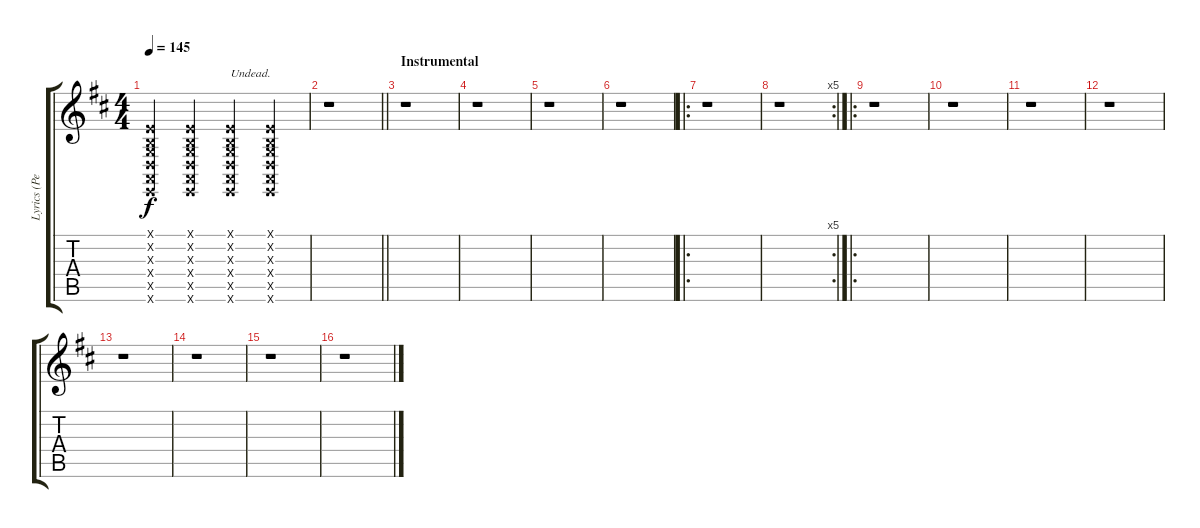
\track ("Lyrics (Peter Murphy)" "Lyrics (Pe") {instrument voiceoohs}
\staff {score tabs}
\tuning (E4 B3 G3 D3 A2 E2) {hide}
\ts (4 4)
\tempo 145
\clef g2
\ks d
(0.1{x} 0.2{x} 0.3{x} 0.4{x} 0.5{x} 0.6{x}).4{dy f volume 0} (0.1{x} 0.2{x} 0.3{x} 0.4{x} 0.5{x} 0.6{x}).4{volume 0} (0.1{x} 0.2{x} 0.3{x} 0.4{x} 0.5{x} 0.6{x}).4{txt "Undead." volume 0} (0.1{x} 0.2{x} 0.3{x} 0.4{x} 0.5{x} 0.6{x}).4{volume 0} |
\barLineRight lightlight
r.1 |
\section ("" "Instrumental")
r.1 |
r.1 |
r.1 |
r.1 |
\ro
r.1 |
\rc 5
r.1 |
\ro
r.1 |
r.1 |
r.1 |
r.1 |
r.1 |
r.1 |
r.1 |
r.1
